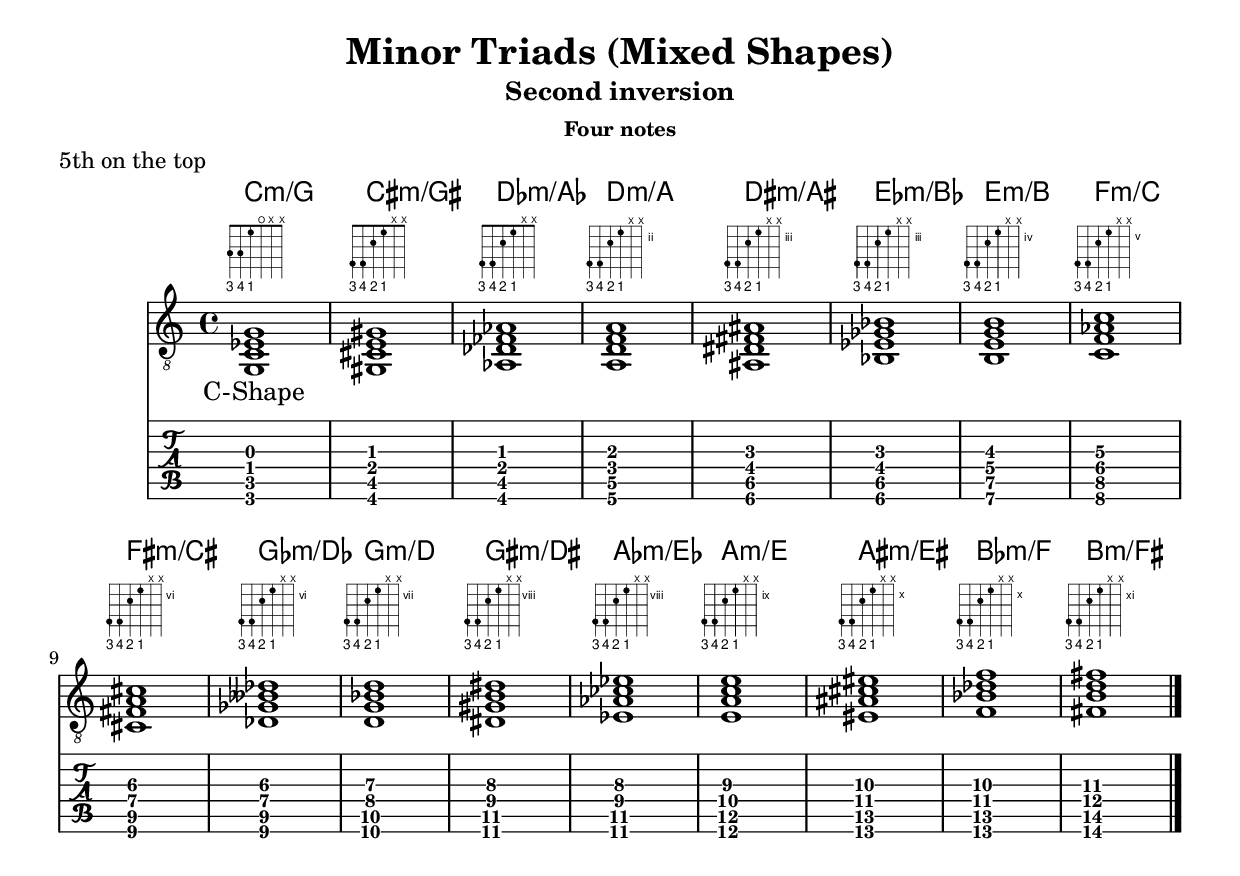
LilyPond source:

\version "2.19.15"
%\include "predefined-guitar-fretboards.ly"
\include "../c-shape.ly"
\include "../a-shape.ly"
\include "../g-shape.ly"
\include "../e-shape.ly"
\include "../d-shape.ly"
\include "../alt-shape.ly"

\layout {
   \context { %\Score
      %\override StringNumber.transparent = ##t
      \Voice
      \remove "New_fingering_engraver"
   }
}

\paper {
  print-all-headers = ##t
}

%%%%%%%%%%%%%%%%%%%%%%%%%%%%%%%%%%%%%%%%%%%%%%%%%%
%%%%%%%%%%%%%%%%%% MINOR TRIADS %%%%%%%%%%%%%%%%%%
%%%%%%%%%%%%%%%%%%%%%%%%%%%%%%%%%%%%%%%%%%%%%%%%%%
minorTriadsRootPositionThreeNotesFifthOnTopChordSymbols = \chordmode {
% * triads
% ** minor triads
% *** root position
% **** three notes
% ***** 5th on the top
  %\cShape
  c1:m
  cis1:m 
  des1:m 
  d1:m 
  dis1:m 
  es1:m 
  e1:m 
  f1:m 
  fis1:m 
  ges1:m 
  g1:m 
  gis1:m 
  as1:m 
  a1:m 
  ais1:m 
  bes1:m 
  b1:m
}

minorTriadsRootPositionThreeNotesFifthOnTopShapes = \lyricmode {
% * triads
% ** minor triads
% *** root position
% **** three notes
% ***** 5th on the top
  C-Shape \repeat unfold 16 { \skip1 }
}

minorTriadsRootPositionThreeNotesFifthOnTop = \chordmode {
% * triads
% ** minor triads
% *** root position
% **** three notes
% ***** 5th on the top
  \cShape
  c,1:m
  cis,1:m
  des,1:m
  d,1:m
  dis,1:m
  es,1:m
  e,1:m
  f,1:m
  fis,1:m
  ges,1:m
  g,1:m
  gis,1:m
  as,1:m
  a,1:m
  ais,1:m
  bes,1:m
  b,1:m
  \bar "|."
}

minorTriadsRootPositionThreeNotesThirdOnTopChordSymbols = \chordmode {
% * triads
% ** minor triads
% *** root position
% **** three notes
% ***** 3rd on the top
  %\cShape
  c1:m
  cis1:m 
  des1:m 
  d1:m 
  dis1:m 
  es1:m 
  e1:m 
  f1:m 
  fis1:m 
  ges1:m 
  g1:m 
  gis1:m 
  as1:m 
  a1:m 
  ais1:m 
  bes1:m 
  b1:m
}

minorTriadsRootPositionThreeNotesThirdOnTopShapes = \lyricmode {
% * triads
% ** minor triads
% *** root position
% **** three notes
% ***** 3rd on the top
  C-Shape \repeat unfold 16 { \skip1 }
}

minorTriadsRootPositionThreeNotesThirdOnTop = \chordmode {
% * triads
% ** minor triads
% *** root position
% **** three notes
% ***** 3rd on the top
  \cShape
  c,1:1.5.10-
  cis,1:1.5.10-
  des,1:1.5.10-
  d,1:1.5.10-
  dis,1:1.5.10-
  es,1:1.5.10-
  e,1:1.5.10-
  f,1:1.5.10-
  fis,1:1.5.10-
  ges,1:1.5.10-
  g,1:1.5.10-
  gis,1:1.5.10-
  as,1:1.5.10-
  a,1:1.5.10-
  ais,1:1.5.10-
  bes,1:1.5.10-
  b,1:1.5.10-
  \bar "|."
}

minorTriadsRootPositionFourNotesEighthOnTopChordSymbols = \chordmode {
% * triads
% ** minor triads
% *** root position
% **** four notes
% ***** 8th on the top
  %\cShape
  c1:m
  cis1:m 
  des1:m 
  d1:m 
  dis1:m 
  es1:m 
  e1:m 
  f1:m 
  fis1:m 
  ges1:m 
  g1:m 
  gis1:m 
  as1:m 
  a1:m 
  ais1:m 
  bes1:m 
  b1:m
}

minorTriadsRootPositionFourNotesEighthOnTopShapes = \lyricmode {
% * triads
% ** minor triads
% *** root position
% **** four notes
% ***** 8th on the top
  C-Shape \repeat unfold 16 { \skip1 }
}

minorTriadsRootPositionFourNotesEighthOnTop = \chordmode {
% * triads
% ** minor triads
% *** root position
% **** four notes
% ***** 8th on the top
  \cShape
  c,1:1.3-.5.8
  cis,1:1.3-.5.8
  des,1:1.3-.5.8
  d,1:1.3-.5.8
  dis,1:1.3-.5.8
  es,1:1.3-.5.8
  e,1:1.3-.5.8
  f,1:1.3-.5.8
  fis,1:1.3-.5.8
  ges,1:1.3-.5.8
  g,1:1.3-.5.8
  gis,1:1.3-.5.8
  as,1:1.3-.5.8
  a,1:1.3-.5.8
  ais,1:1.3-.5.8
  bes,1:1.3-.5.8
  b,1:1.3-.5.8
  \bar "|."
}

minorTriadsRootPositionFourNotesThirdOnTopChordSymbols = \chordmode {
% * triads
% ** minor triads
% *** root position
% **** four notes
% ***** 3rd on the top
  %\cShape
  c1:m
  cis1:m 
  des1:m 
  d1:m 
  dis1:m 
  es1:m 
  e1:m 
  f1:m 
  fis1:m 
  ges1:m 
  g1:m 
  gis1:m 
  as1:m 
  a1:m 
  ais1:m 
  bes1:m 
  b1:m
}

minorTriadsRootPositionFourNotesThirdOnTopShapes = \lyricmode {
% * triads
% ** minor triads
% *** root position
% **** four notes
% ***** 3rd on the top
  C-Shape \repeat unfold 16 { \skip1 }
}

minorTriadsRootPositionFourNotesThirdOnTop = \chordmode {
% * triads
% ** minor triads
% *** root position
% **** four notes
% ***** 3rd on the top
  \cShape
  c,1:1.3-.5.10-
  cis,1:1.3-.5.10-
  des,1:1.3-.5.10-
  d,1:1.3-.5.10-
  dis,1:1.3-.5.10-
  es,1:1.3-.5.10-
  e,1:1.3-.5.10-
  f,1:1.3-.5.10-
  fis,1:1.3-.5.10-
  ges,1:1.3-.5.10-
  g,1:1.3-.5.10-
  gis,1:1.3-.5.10-
  as,1:1.3-.5.10-
  a,1:1.3-.5.10-
  ais,1:1.3-.5.10-
  bes,1:1.3-.5.10-
  b,1:1.3-.5.10-
  \bar "|."
}

minorTriadsRootPositionFourNotesFifthOnTopChordSymbols = \chordmode {
% * triads
% ** minor triads
% *** root position
% **** four notes
% ***** 5th on the top
  %\cShape
  c1:m
  cis1:m 
  des1:m 
  d1:m 
  dis1:m 
  es1:m 
  e1:m 
  f1:m 
  fis1:m 
  ges1:m 
  g1:m 
  gis1:m 
  as1:m 
  a1:m 
  ais1:m 
  bes1:m 
  b1:m
}

minorTriadsRootPositionFourNotesFifthOnTopShapes = \lyricmode {
% * triads
% ** minor triads
% *** root position
% **** four notes
% ***** 5th on the top
  C-Shape \repeat unfold 16 { \skip1 }
}

minorTriadsRootPositionFourNotesFifthOnTop = \chordmode {
% * triads
% ** minor triads
% *** root position
% **** four notes
% ***** 5th on the top
  \cShape
  c,1:1.3-.5.12
  cis,1:1.3-.5.12
  des,1:1.3-.5.12
  d,1:1.3-.5.12
  dis,1:1.3-.5.12
  es,1:1.3-.5.12
  e,1:1.3-.5.12
  f,1:1.3-.5.12
  fis,1:1.3-.5.12
  ges,1:1.3-.5.12
  g,1:1.3-.5.12
  gis,1:1.3-.5.12
  as,1:1.3-.5.12
  a,1:1.3-.5.12
  ais,1:1.3-.5.12
  bes,1:1.3-.5.12
  b,1:1.3-.5.12
  \bar "|."
}

minorTriadsFirstInversionThreeNotesRootOnTopChordSymbols = \chordmode {
% * triads
% ** minor triads
% *** first inversion
% **** three notes
% ***** root on the top
  %\cShape
  c1:m/es 
  cis1:m/e 
  des1:m/fes 
  d1:m/f 
  dis1:m/fis 
  es1:m/ges 
  e1:m/g 
  f1:m/as 
  fis1:m/a 
  ges1:m/beses 
  g1:m/bes 
  gis1:m/b 
  as1:m/ces 
  a1:m/c 
  ais1:m/cis 
  bes1:m/des 
  b1:m/d
}

minorTriadsFirstInversionThreeNotesRootOnTopShapes = \lyricmode {
% * triads
% ** minor triads
% *** first inversion
% **** three notes
% ***** root on the top
  C-Shape \repeat unfold 16 { \skip1 }
}

minorTriadsFirstInversionThreeNotesRootOnTop = \chordmode {
% * triads
% ** minor triads
% *** first inversion
% **** three notes
% ***** root on the top
  \cShape
  c,1:3-.5.8^1
  cis,1:3-.5.8^1
  des,1:3-.5.8^1
  d,1:3-.5.8^1
  dis,1:3-.5.8^1
  es,1:3-.5.8^1
  e,1:3-.5.8^1
  f,1:3-.5.8^1
  fis,1:3-.5.8^1
  ges,1:3-.5.8^1
  g,1:3-.5.8^1
  gis,1:3-.5.8^1
  as,1:3-.5.8^1
  a,1:3-.5.8^1
  ais,1:3-.5.8^1
  bes,1:3-.5.8^1
  b,1:3-.5.8^1
  \bar "|."
}

minorTriadsFirstInversionThreeNotesFifthOnTopChordSymbols = \chordmode {
% * triads
% ** minor triads
% *** first inversion
% **** three notes
% ***** 5th on the top
  %\cShape
  c1:m/es 
  cis1:m/e 
  des1:m/fes 
  d1:m/f 
  dis1:m/fis 
  es1:m/ges 
  e1:m/g 
  f1:m/as 
  fis1:m/a 
  ges1:m/beses 
  g1:m/bes 
  gis1:m/b 
  as1:m/ces 
  a1:m/c 
  ais1:m/cis 
  bes1:m/des 
  b1:m/d
}

minorTriadsFirstInversionThreeNotesFifthOnTopShapes = \lyricmode {
% * triads
% ** minor triads
% *** first inversion
% **** three notes
% ***** 5th on the top
  C-Shape \repeat unfold 16 { \skip1 }
}

minorTriadsFirstInversionThreeNotesFifthOnTop = \chordmode {
% * triads
% ** minor triads
% *** first inversion
% **** three notes
% ***** 5th on the top
  \cShape
  c,1:3-.5.8^1
  cis,1:3-.5.8^1
  des,1:3-.5.8^1
  d,1:3-.5.8^1
  dis,1:3-.5.8^1
  es,1:3-.5.8^1
  e,1:3-.5.8^1
  f,1:3-.5.8^1
  fis,1:3-.5.8^1
  ges,1:3-.5.8^1
  g,1:3-.5.8^1
  gis,1:3-.5.8^1
  as,1:3-.5.8^1
  a,1:3-.5.8^1
  ais,1:3-.5.8^1
  bes,1:3-.5.8^1
  b,1:3-.5.8^1
  \bar "|."
}

minorTriadsFirstInversionFourNotesFifthOnTopChordSymbols = \chordmode {
% * triads
% ** minor triads
% *** first inversion
% **** four notes
% ***** 5th on the top
  %\cShape
  c1:m/es 
  cis1:m/e 
  des1:m/fes 
  d1:m/f 
  dis1:m/fis 
  es1:m/ges 
  e1:m/g 
  f1:m/as 
  fis1:m/a 
  ges1:m/beses 
  g1:m/bes 
  gis1:m/b 
  as1:m/ces 
  a1:m/c 
  ais1:m/cis 
  bes1:m/des 
  b1:m/d
}

minorTriadsFirstInversionFourNotesFifthOnTopShapes = \lyricmode {
% * triads
% ** minor triads
% *** first inversion
% **** four notes
% ***** 5th on the top
  C-Shape \repeat unfold 16 { \skip1 }
}

minorTriadsFirstInversionFourNotesFifthOnTop = \chordmode {
% * triads
% ** minor triads
% *** first inversion
% **** four notes
% ***** 5th on the top
  \cShape
  c,1:3-.5.8.12^1
  cis,1:3-.5.8.12^1
  des,1:3-.5.8.12^1
  d,1:3-.5.8.12^1
  dis,1:3-.5.8.12^1
  es,1:3-.5.8.12^1
  e,1:3-.5.8.12^1
  f,1:3-.5.8.12^1
  fis,1:3-.5.8.12^1
  ges,1:3-.5.8.12^1
  g,1:3-.5.8.12^1
  gis,1:3-.5.8.12^1
  as,1:3-.5.8.12^1
  a,1:3-.5.8.12^1
  ais,1:3-.5.8.12^1
  bes,1:3-.5.8.12^1
  b,1:3-.5.8.12^1
  \bar "|."
}

minorTriadsSecondInversionThreeNotesThirdOnTopChordSymbols = \chordmode {
% * triads
% ** minor triads
% *** second inversion
% **** three notes
% ***** 3rd on the top
  %\cShape
  c1:m/g 
  cis1:m/gis 
  des1:m/as 
  d1:m/a
  dis1:m/ais 
  es1:m/bes 
  e1:m/b 
  f1:m/c 
  fis1:m/cis 
  ges1:m/des 
  g1:m/d 
  gis1:m/dis 
  as1:m/es
  a1:m/e 
  ais1:m/eis 
  bes1:m/f 
  b1:m/fis
}

minorTriadsSecondInversionThreeNotesThirdOnTopShapes = \lyricmode {
% * triads
% ** minor triads
% *** second inversion
% **** three notes
% ***** 3rd on the top
  C-Shape \repeat unfold 16 { \skip1 }
}

minorTriadsSecondInversionThreeNotesThirdOnTop = \chordmode {
% * triads
% ** minor triads
% *** second inversion
% **** three notes
% ***** 3rd on the top
  \cShape
  c,,1:5.8.10-^1.3-
  cis,,1:5.8.10-^1.3-
  des,,1:5.8.10-^1.3-
  d,,1:5.8.10-^1.3-
  dis,,1:5.8.10-^1.3-
  es,,1:5.8.10-^1.3-
  e,,1:5.8.10-^1.3-
  f,,1:5.8.10-^1.3-
  fis,,1:5.8.10-^1.3-
  ges,,1:5.8.10-^1.3-
  g,,1:5.8.10-^1.3-
  gis,,1:5.8.10-^1.3-
  as,,1:5.8.10-^1.3-
  a,,1:5.8.10-^1.3-
  ais,,1:5.8.10-^1.3-
  bes,,1:5.8.10-^1.3-
  b,,,1:5.8.10-^1.3-
  \bar "|."
}

minorTriadsSecondInversionThreeNotesRootOnTopChordSymbols = \chordmode {
% * triads
% ** minor triads
% *** second inversion
% **** three notes
% ***** root on the top
  %\cShape
  c1:m/g 
  cis1:m/gis 
  des1:m/as 
  d1:m/a
  dis1:m/ais 
  es1:m/bes 
  e1:m/b 
  f1:m/c 
  fis1:m/cis 
  ges1:m/des 
  g1:m/d 
  gis1:m/dis 
  as1:m/es
  a1:m/e 
  ais1:m/eis 
  bes1:m/f 
  b1:m/fis
}

minorTriadsSecondInversionThreeNotesRootOnTopShapes = \lyricmode {
% * triads
% ** minor triads
% *** second inversion
% **** three notes
% ***** root on the top
  C-Shape \repeat unfold 16 { \skip1 }
}

minorTriadsSecondInversionThreeNotesRootOnTop = \chordmode {
% * triads
% ** minor triads
% *** second inversion
% **** three notes
% ***** root on the top
  \cShape
  c,,1:5.10-.15^1.3-
  cis,,1:5.10-.15^1.3-
  des,,1:5.10-.15^1.3-
  d,,1:5.10-.15^1.3-
  dis,,1:5.10-.15^1.3-
  es,,1:5.10-.15^1.3-
  e,,1:5.10-.15^1.3-
  f,,1:5.10-.15^1.3-
  fis,,1:5.10-.15^1.3-
  ges,,1:5.10-.15^1.3-
  g,,1:5.10-.15^1.3-
  gis,,1:5.10-.15^1.3-
  as,,1:5.10-.15^1.3-
  a,,1:5.10-.15^1.3-
  ais,,1:5.10-.15^1.3-
  bes,,1:5.10-.15^1.3-
  b,,,1:5.10-.15^1.3-
  \bar "|."
}

minorTriadsSecondInversionFourNotesRootOnTopChordSymbols = \chordmode {
% * triads
% ** minor triads
% *** second inversion
% **** four notes
% ***** root on the top
  %\cShape
  c1:m/g 
  cis1:m/gis 
  des1:m/as 
  d1:m/a
  dis1:m/ais 
  es1:m/bes 
  e1:m/b 
  f1:m/c 
  fis1:m/cis 
  ges1:m/des 
  g1:m/d 
  gis1:m/dis 
  as1:m/es
  a1:m/e 
  ais1:m/eis 
  bes1:m/f 
  b1:m/fis
}

minorTriadsSecondInversionFourNotesRootOnTopShapes = \lyricmode {
% * triads
% ** minor triads
% *** second inversion
% **** four notes
% ***** root on the top
  C-Shape \repeat unfold 16 { \skip1 }
}

minorTriadsSecondInversionFourNotesRootOnTop = \chordmode {
% * triads
% ** minor triads
% *** second inversion
% **** four notes
% ***** root on the top
  \cShape
  c,,1:5.8.10-.15^1.3-
  cis,,1:5.8.10-.15^1.3-
  des,,1:5.8.10-.15^1.3-
  d,,1:5.8.10-.15^1.3-
  dis,,1:5.8.10-.15^1.3-
  es,,1:5.8.10-.15^1.3-
  e,,1:5.8.10-.15^1.3-
  f,,1:5.8.10-.15^1.3-
  fis,,1:5.8.10-.15^1.3-
  ges,,1:5.8.10-.15^1.3-
  g,,1:5.8.10-.15^1.3-
  gis,,1:5.8.10-.15^1.3-
  as,,1:5.8.10-.15^1.3-
  a,,1:5.8.10-.15^1.3-
  ais,,1:5.8.10-.15^1.3-
  bes,,1:5.8.10-.15^1.3-
  b,,,1:5.8.10-.15^1.3-
  \bar "|."
}

minorTriadsSecondInversionFourNotesThirdOnTopChordSymbols = \chordmode {
% * triads
% ** minor triads
% *** second inversion
% **** four notes
% ***** 3rd on the top
  %\cShape
  \repeat unfold 2 {
    c1:m/g 
    cis1:m/gis 
    des1:m/as 
    d1:m/a
    dis1:m/ais 
    es1:m/bes 
    e1:m/b 
    f1:m/c 
    fis1:m/cis 
    ges1:m/des 
    g1:m/d 
    gis1:m/dis 
    as1:m/es
    a1:m/e 
    ais1:m/eis 
    bes1:m/f 
    b1:m/fis
  }
}

minorTriadsSecondInversionFourNotesThirdOnTopShapes = \lyricmode {
% * triads
% ** minor triads
% *** second inversion
% **** four notes
% ***** third on the top
  C-Shape \repeat unfold 33 { \skip1 }
}

minorTriadsSecondInversionFourNotesThirdOnTop = \chordmode {
% * triads
% ** minor triads
% *** second inversion
% **** four notes
% ***** third on the top
  \cShape
  c,,1:5.8.12.17-^1.3-
  cis,,1:5.8.12.17-^1.3-
  des,,1:5.8.12.17-^1.3-
  d,,1:5.8.12.17-^1.3-
  dis,,1:5.8.12.17-^1.3-
  es,,1:5.8.12.17-^1.3-
  e,,1:5.8.12.17-^1.3-
  f,,1:5.8.12.17-^1.3-
  fis,,1:5.8.12.17-^1.3-
  ges,,1:5.8.12.17-^1.3-
  g,,1:5.8.12.17-^1.3-
  gis,,1:5.8.12.17-^1.3-
  as,,1:5.8.12.17-^1.3-
  a,,1:5.8.12.17-^1.3-
  ais,,1:5.8.12.17-^1.3-
  bes,,1:5.8.12.17-^1.3-
  b,,,1:5.8.12.17-^1.3-
  \bar "||"
  c,,1:5.8.10-.17-^1.3-
  cis,,1:5.8.10-.17-^1.3-
  des,,1:5.8.10-.17-^1.3-
  d,,1:5.8.10-.17-^1.3-
  dis,,1:5.8.10-.17-^1.3-
  es,,1:5.8.10-.17-^1.3-
  e,,1:5.8.10-.17-^1.3-
  f,,1:5.8.10-.17-^1.3-
  fis,,1:5.8.10-.17-^1.3-
  ges,,1:5.8.10-.17-^1.3-
  g,,1:5.8.10-.17-^1.3-
  gis,,1:5.8.10-.17-^1.3-
  as,,1:5.8.10-.17-^1.3-
  a,,1:5.8.10-.17-^1.3-
  ais,,1:5.8.10-.17-^1.3-
  bes,,1:5.8.10-.17-^1.3-
  b,,,1:5.8.10-.17-^1.3-
  \bar "|."
}

minorTriadsSecondInversionFourNotesFifthOnTopChordSymbols = \chordmode {
% * triads
% ** minor triads
% *** second inversion
% **** four notes
% ***** fifth on the top
  %\cShape
  c1:m/g 
  cis1:m/gis 
  des1:m/as 
  d1:m/a
  dis1:m/ais 
  es1:m/bes 
  e1:m/b 
  f1:m/c 
  fis1:m/cis 
  ges1:m/des 
  g1:m/d 
  gis1:m/dis 
  as1:m/es
  a1:m/e 
  ais1:m/eis 
  bes1:m/f 
  b1:m/fis
}

minorTriadsSecondInversionFourNotesFifthOnTopShapes = \lyricmode {
% * triads
% ** minor triads
% *** second inversion
% **** four notes
% ***** fifth on the top
  C-Shape \repeat unfold 16 { \skip1 }
}

minorTriadsSecondInversionFourNotesFifthOnTop = \chordmode {
% * triads
% ** minor triads
% *** second inversion
% **** four notes
% ***** fifth on the top
  \cShape
  c,,1:5.8.10-.12^1.3
  cis,,1:5.8.10-.12^1.3
  des,,1:5.8.10-.12^1.3
  d,,1:5.8.10-.12^1.3
  dis,,1:5.8.10-.12^1.3
  es,,1:5.8.10-.12^1.3
  e,,1:5.8.10-.12^1.3
  f,,1:5.8.10-.12^1.3
  fis,,1:5.8.10-.12^1.3
  ges,,1:5.8.10-.12^1.3
  g,,1:5.8.10-.12^1.3
  gis,,1:5.8.10-.12^1.3
  as,,1:5.8.10-.12^1.3
  a,,1:5.8.10-.12^1.3
  ais,,1:5.8.10-.12^1.3
  bes,,1:5.8.10-.12^1.3
  b,,1:5.8.10-.12^1.3
  \bar "|."
}


%%%%%%%%%%%%%%%%%%%%%%%%%%%%%%%%%%%%%%%%%%%%%%%%%%
%%%%%%%%%%%%%%% SCORE DEFINITIONS %%%%%%%%%%%%%%%%
%%%%%%%%%%%%%%%%%%%%%%%%%%%%%%%%%%%%%%%%%%%%%%%%%%
%{
  \score {
    <<
      \new ChordNames {
        \minorTriadsRootPositionThreeNotesFifthOnTopChordSymbols
      }
      \new FretBoards {
        \minorTriadsRootPositionThreeNotesFifthOnTop
      }
      \new Voice = "minortriads" {
        \clef "treble_8"
        \minorTriadsRootPositionThreeNotesFifthOnTop
      }
      \new Lyrics \lyricsto "minortriads" {
        \minorTriadsRootPositionThreeNotesFifthOnTopShapes
      }
      \new TabStaff {
        \minorTriadsRootPositionThreeNotesFifthOnTop
      }
    >>
    \header {
      title = "Minor Triads (Mixed Shapes)"
      subtitle = "Root position"
      subsubtitle = "Three notes"
      piece = "5th on the top"
    }
  }
%}
%{
  \score {
    <<
      \new ChordNames {
        \minorTriadsRootPositionThreeNotesThirdOnTopChordSymbols
      }
      \new FretBoards {
        \minorTriadsRootPositionThreeNotesThirdOnTop
      }
      \new Voice = "minortriads" {
        \clef "treble_8"
        \minorTriadsRootPositionThreeNotesThirdOnTop
      }
      \new Lyrics \lyricsto "minortriads" {
        \minorTriadsRootPositionThreeNotesThirdOnTopShapes
      }
      \new TabStaff {
        \minorTriadsRootPositionThreeNotesThirdOnTop
      }
    >>
    \header {
      title = "Minor Triads (Mixed Shapes)"
      subtitle = "Root position"
      subsubtitle = "Three notes"
      piece = "3rd on the top"
    }
  }
%}
%{
  \score {
    <<
      \new ChordNames {
        \minorTriadsRootPositionFourNotesEighthOnTopChordSymbols
      }
      \new FretBoards {
        \minorTriadsRootPositionFourNotesEighthOnTop
      }
      \new Voice = "minortriads" {
        \clef "treble_8"
        \minorTriadsRootPositionFourNotesEighthOnTop
      }
      \new Lyrics \lyricsto "minortriads" {
        \minorTriadsRootPositionFourNotesEighthOnTopShapes
      }
      \new TabStaff {
        \minorTriadsRootPositionFourNotesEighthOnTop
      }
    >>
    \header {
      title = "Minor Triads (Mixed Shapes)"
      subtitle = "Root position"
      subsubtitle = "Four notes"
      piece = "8th on the top"
    }
  }
%}
%{
  \score {
    <<
      \new ChordNames {
        \minorTriadsRootPositionFourNotesThirdOnTopChordSymbols
      }
      \new FretBoards {
        \minorTriadsRootPositionFourNotesThirdOnTop
      }
      \new Voice = "minortriads" {
        \clef "treble_8"
        \minorTriadsRootPositionFourNotesThirdOnTop
      }
      \new Lyrics \lyricsto "minortriads" {
        \minorTriadsRootPositionFourNotesThirdOnTopShapes
      }
      \new TabStaff {
        \minorTriadsRootPositionFourNotesThirdOnTop
      }
    >>
    \header {
      title = "Minor Triads (Mixed Shapes)"
      subtitle = "Root position"
      subsubtitle = "Four notes"
      piece = "3rd on the top"
    }
  }
%}
%{
  \score {
    <<
      \new ChordNames {
        \minorTriadsRootPositionFourNotesFifthOnTopChordSymbols
      }
      \new FretBoards {
        \minorTriadsRootPositionFourNotesFifthOnTop
      }
      \new Voice = "minortriads" {
        \clef "treble_8"
        \minorTriadsRootPositionFourNotesFifthOnTop
      }
      \new Lyrics \lyricsto "minortriads" {
        \minorTriadsRootPositionFourNotesFifthOnTopShapes
      }
      \new TabStaff {
        \minorTriadsRootPositionFourNotesFifthOnTop
      }
    >>
    \header {
      title = "Minor Triads (Mixed Shapes)"
      subtitle = "Root position"
      subsubtitle = "Four notes"
      piece = "5th on the top"
    }
  }
%}
%{
  \score {
    <<
      \new ChordNames {
        \minorTriadsFirstInversionThreeNotesRootOnTopChordSymbols
      }
      \new FretBoards {
        \minorTriadsFirstInversionThreeNotesRootOnTop
      }
      \new Voice = "minortriads" {
        \clef "treble_8"
        \minorTriadsFirstInversionThreeNotesRootOnTop
      }
      \new Lyrics \lyricsto "minortriads" {
        \minorTriadsFirstInversionThreeNotesRootOnTopShapes
      }
      \new TabStaff {
        \minorTriadsFirstInversionThreeNotesRootOnTop
      }
    >>
    \header {
      title = "Minor Triads (Mixed Shapes)"
      subtitle = "First inversion"
      subsubtitle = "Three notes"
      piece = "root on the top"
    }
  }
%}
%{
  \score {
    <<
      \new ChordNames {
        \minorTriadsFirstInversionThreeNotesFifthOnTopChordSymbols
      }
      \new FretBoards {
        \minorTriadsFirstInversionThreeNotesFifthOnTop
      }
      \new Voice = "minortriads" {
        \clef "treble_8"
        \minorTriadsFirstInversionThreeNotesFifthOnTop
      }
      \new Lyrics \lyricsto "minortriads" {
        \minorTriadsFirstInversionThreeNotesFifthOnTopShapes
      }
      \new TabStaff {
        \minorTriadsFirstInversionThreeNotesFifthOnTop
      }
    >>
    \header {
      title = "Minor Triads (Mixed Shapes)"
      subtitle = "First inversion"
      subsubtitle = "Three notes"
      piece = "5th on the top"
    }
  }
%}
%{
  \score {
    <<
      \new ChordNames {
        \minorTriadsFirstInversionFourNotesFifthOnTopChordSymbols
      }
      \new FretBoards {
        \minorTriadsFirstInversionFourNotesFifthOnTop
      }
      \new Voice = "minortriads" {
        \clef "treble_8"
        \minorTriadsFirstInversionFourNotesFifthOnTop
      }
      \new Lyrics \lyricsto "minortriads" {
        \minorTriadsFirstInversionFourNotesFifthOnTopShapes
      }
      \new TabStaff {
        \minorTriadsFirstInversionFourNotesFifthOnTop
      }
    >>
    \header {
      title = "Minor Triads (Mixed Shapes)"
      subtitle = "First inversion"
      subsubtitle = "Four notes"
      piece = "5th on the top"
    }
  }
%}
%{
  \score {
    <<
      \new ChordNames {
        \minorTriadsSecondInversionThreeNotesThirdOnTopChordSymbols
      }
      \new FretBoards {
        \minorTriadsSecondInversionThreeNotesThirdOnTop
      }
      \new Voice = "minortriads" {
        \clef "treble_8"
        \minorTriadsSecondInversionThreeNotesThirdOnTop
      }
      \new Lyrics \lyricsto "minortriads" {
        \minorTriadsSecondInversionThreeNotesThirdOnTopShapes
      }
      \new TabStaff {
        \minorTriadsSecondInversionThreeNotesThirdOnTop
      }
    >>
    \header {
      title = "Minor Triads (Mixed Shapes)"
      subtitle = "Second inversion"
      subsubtitle = "Three notes"
      piece = "3rd on the top"
    }
  }
%}
%{
  \score {
    <<
      \new ChordNames {
        \minorTriadsSecondInversionThreeNotesRootOnTopChordSymbols
      }
      \new FretBoards {
        \minorTriadsSecondInversionThreeNotesRootOnTop
      }
      \new Voice = "minortriads" {
        \clef "treble_8"
        \minorTriadsSecondInversionThreeNotesRootOnTop
      }
      \new Lyrics \lyricsto "minortriads" {
        \minorTriadsSecondInversionThreeNotesRootOnTopShapes
      }
      \new TabStaff {
        \minorTriadsSecondInversionThreeNotesRootOnTop
      }
    >>
    \header {
      title = "Minor Triads (Mixed Shapes)"
      subtitle = "Second inversion"
      subsubtitle = "Three notes"
      piece = "root on the top"
    }
  }
%}
%{
  \score {
    <<
      \new ChordNames {
        \minorTriadsSecondInversionFourNotesRootOnTopChordSymbols
      }
      \new FretBoards {
        \minorTriadsSecondInversionFourNotesRootOnTop
      }
      \new Voice = "minortriads" {
        \clef "treble_8"
        \minorTriadsSecondInversionFourNotesRootOnTop
      }
      \new Lyrics \lyricsto "minortriads" {
        \minorTriadsSecondInversionFourNotesRootOnTopShapes
      }
      \new TabStaff {
        \minorTriadsSecondInversionFourNotesRootOnTop
      }
    >>
    \header {
      title = "Minor Triads (Mixed Shapes)"
      subtitle = "Second inversion"
      subsubtitle = "Four notes"
      piece = "root on the top"
    }
  }
%}
%{
  \score {
    <<
      \new ChordNames {
        \minorTriadsSecondInversionFourNotesThirdOnTopChordSymbols
      }
      \new FretBoards {
        \minorTriadsSecondInversionFourNotesThirdOnTop
      }
      \new Voice = "minortriads" {
        \clef "treble_8"
        \minorTriadsSecondInversionFourNotesThirdOnTop
      }
      \new Lyrics \lyricsto "minortriads" {
        \minorTriadsSecondInversionFourNotesThirdOnTopShapes
      }
      \new TabStaff {
        \minorTriadsSecondInversionFourNotesThirdOnTop
      }
    >>
    \header {
      title = "Minor Triads (Mixed Shapes)"
      subtitle = "Second inversion"
      subsubtitle = "Four notes"
      piece = "3rd on the top"
    }
  }
%}
%%{
  \score {
    <<
      \new ChordNames {
        \minorTriadsSecondInversionFourNotesFifthOnTopChordSymbols
      }
      \new FretBoards {
        \minorTriadsSecondInversionFourNotesFifthOnTop
      }
      \new Voice = "minortriads" {
        \clef "treble_8"
        \minorTriadsSecondInversionFourNotesFifthOnTop
      }
      \new Lyrics \lyricsto "minortriads" {
        \minorTriadsSecondInversionFourNotesFifthOnTopShapes
      }
      \new TabStaff {
        \minorTriadsSecondInversionFourNotesFifthOnTop
      }
    >>
    \header {
      title = "Minor Triads (Mixed Shapes)"
      subtitle = "Second inversion"
      subsubtitle = "Four notes"
      piece = "5th on the top"
    }
  }
%}
